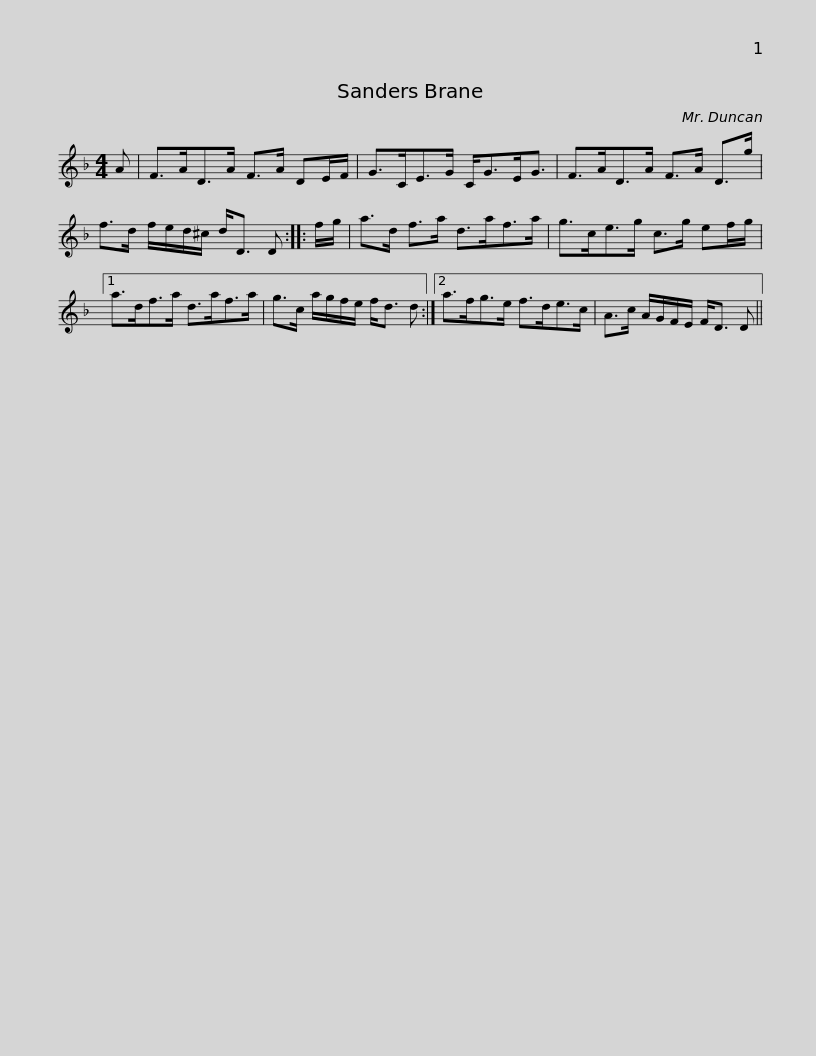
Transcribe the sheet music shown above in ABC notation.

X:1
L:1/8
M:4/4
I:linebreak $
K:Dmin
V:1 treble
V:1
 A | F>AD>A F>A DE/F/ | G>CE>G C<GE<G | F>AD>A F>A D>g | f>d f/e/d/^c/ d<D D ::$ %5
 f/g/ | a>d f>a d>af>a | g>ce>g c>g ef/g/ |1 a>df>a d>af>a | g>c a/g/f/e/ f<d d :|2$ %10
 a>fg>e f>de>c | A>c A/G/F/E/ F<D D || %12
